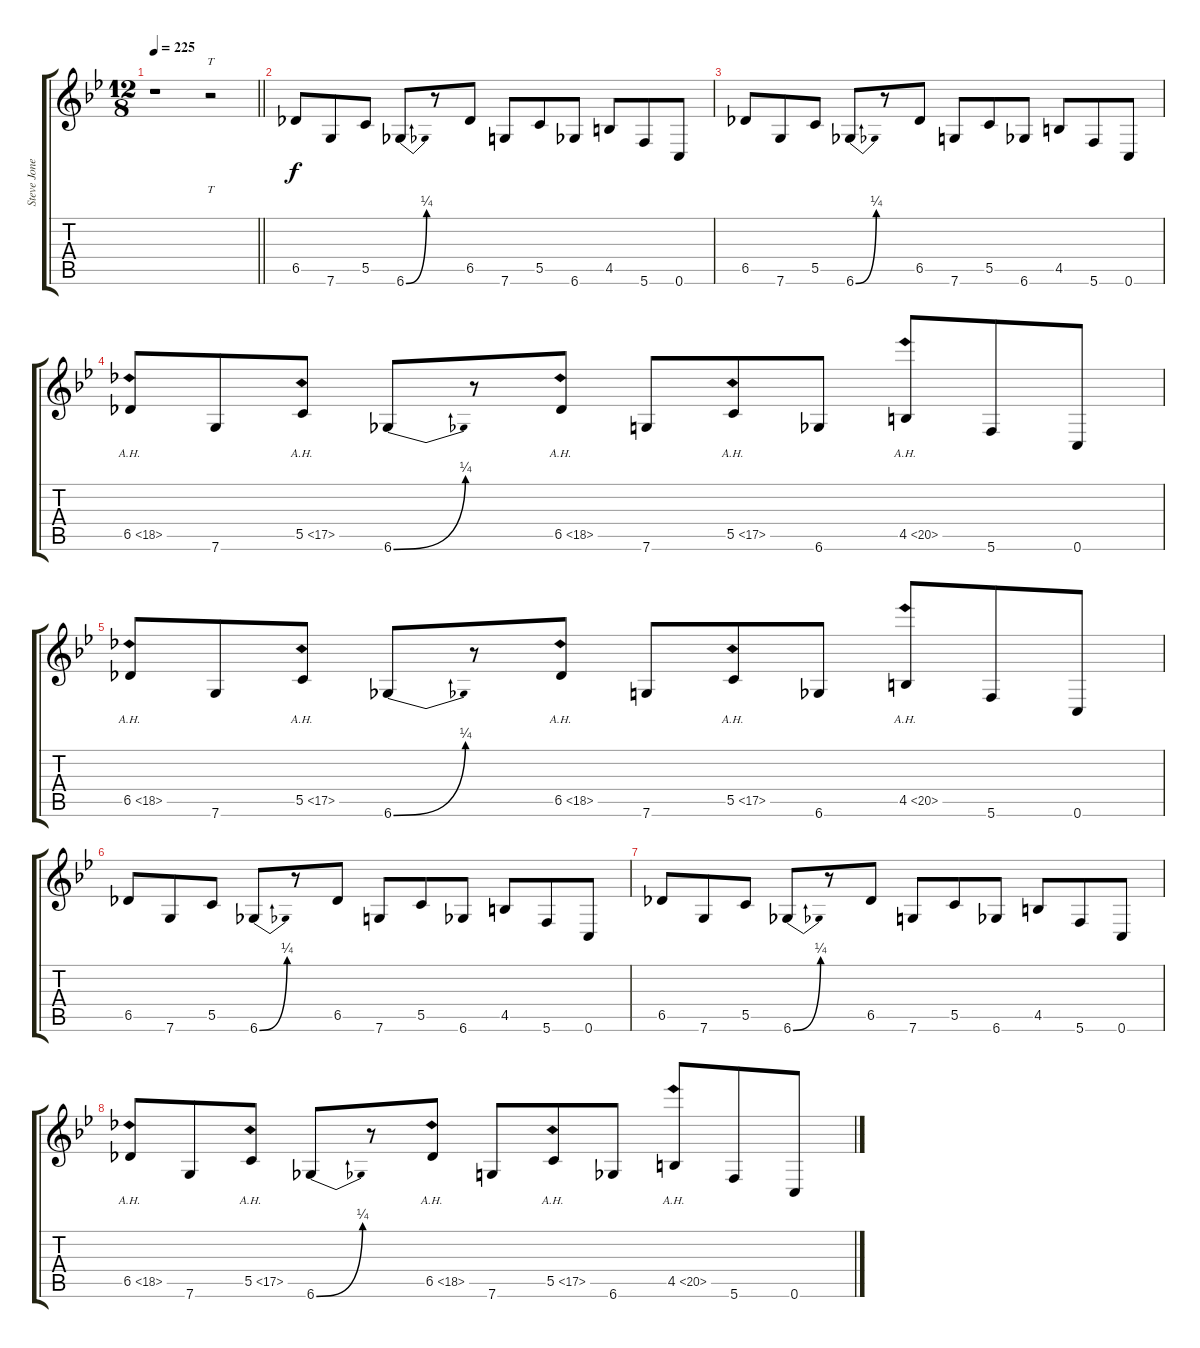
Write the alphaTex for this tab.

\track ("Steve Jones I" "Steve Jone") {instrument overdrivenguitar}
\staff {score tabs}
\tuning (D4 A3 F3 C3 G2 C2) {hide}
\ts (12 8)
\tempo 225
\clef g2
\barLineRight lightlight
\ks bb
r.1{dy f} r.2{tt} |
\section ("" "")
6.5.8 7.6.8 5.5.8 6.6{be (bend 0 0 60 1)}.8 r.8 6.5.8 7.6.8 5.5.8 6.6.8 4.5.8 5.6.8 0.6.8 |
6.5.8 7.6.8 5.5.8 6.6{be (bend 0 0 60 1)}.8 r.8 6.5.8 7.6.8 5.5.8 6.6.8 4.5.8 5.6.8 0.6.8 |
6.5{ah 12}.8 7.6.8 5.5{ah 12}.8 6.6{be (bend 0 0 60 1)}.8 r.8 6.5{ah 12}.8 7.6.8 5.5{ah 12}.8 6.6.8 4.5{ah 16}.8 5.6.8 0.6.8 |
6.5{ah 12}.8 7.6.8 5.5{ah 12}.8 6.6{be (bend 0 0 60 1)}.8 r.8 6.5{ah 12}.8 7.6.8 5.5{ah 12}.8 6.6.8 4.5{ah 16}.8 5.6.8 0.6.8 |
6.5.8 7.6.8 5.5.8 6.6{be (bend 0 0 60 1)}.8 r.8 6.5.8 7.6.8 5.5.8 6.6.8 4.5.8 5.6.8 0.6.8 |
6.5.8 7.6.8 5.5.8 6.6{be (bend 0 0 60 1)}.8 r.8 6.5.8 7.6.8 5.5.8 6.6.8 4.5.8 5.6.8 0.6.8 |
6.5{ah 12}.8 7.6.8 5.5{ah 12}.8 6.6{be (bend 0 0 60 1)}.8 r.8 6.5{ah 12}.8 7.6.8 5.5{ah 12}.8 6.6.8 4.5{ah 16}.8 5.6.8 0.6.8
